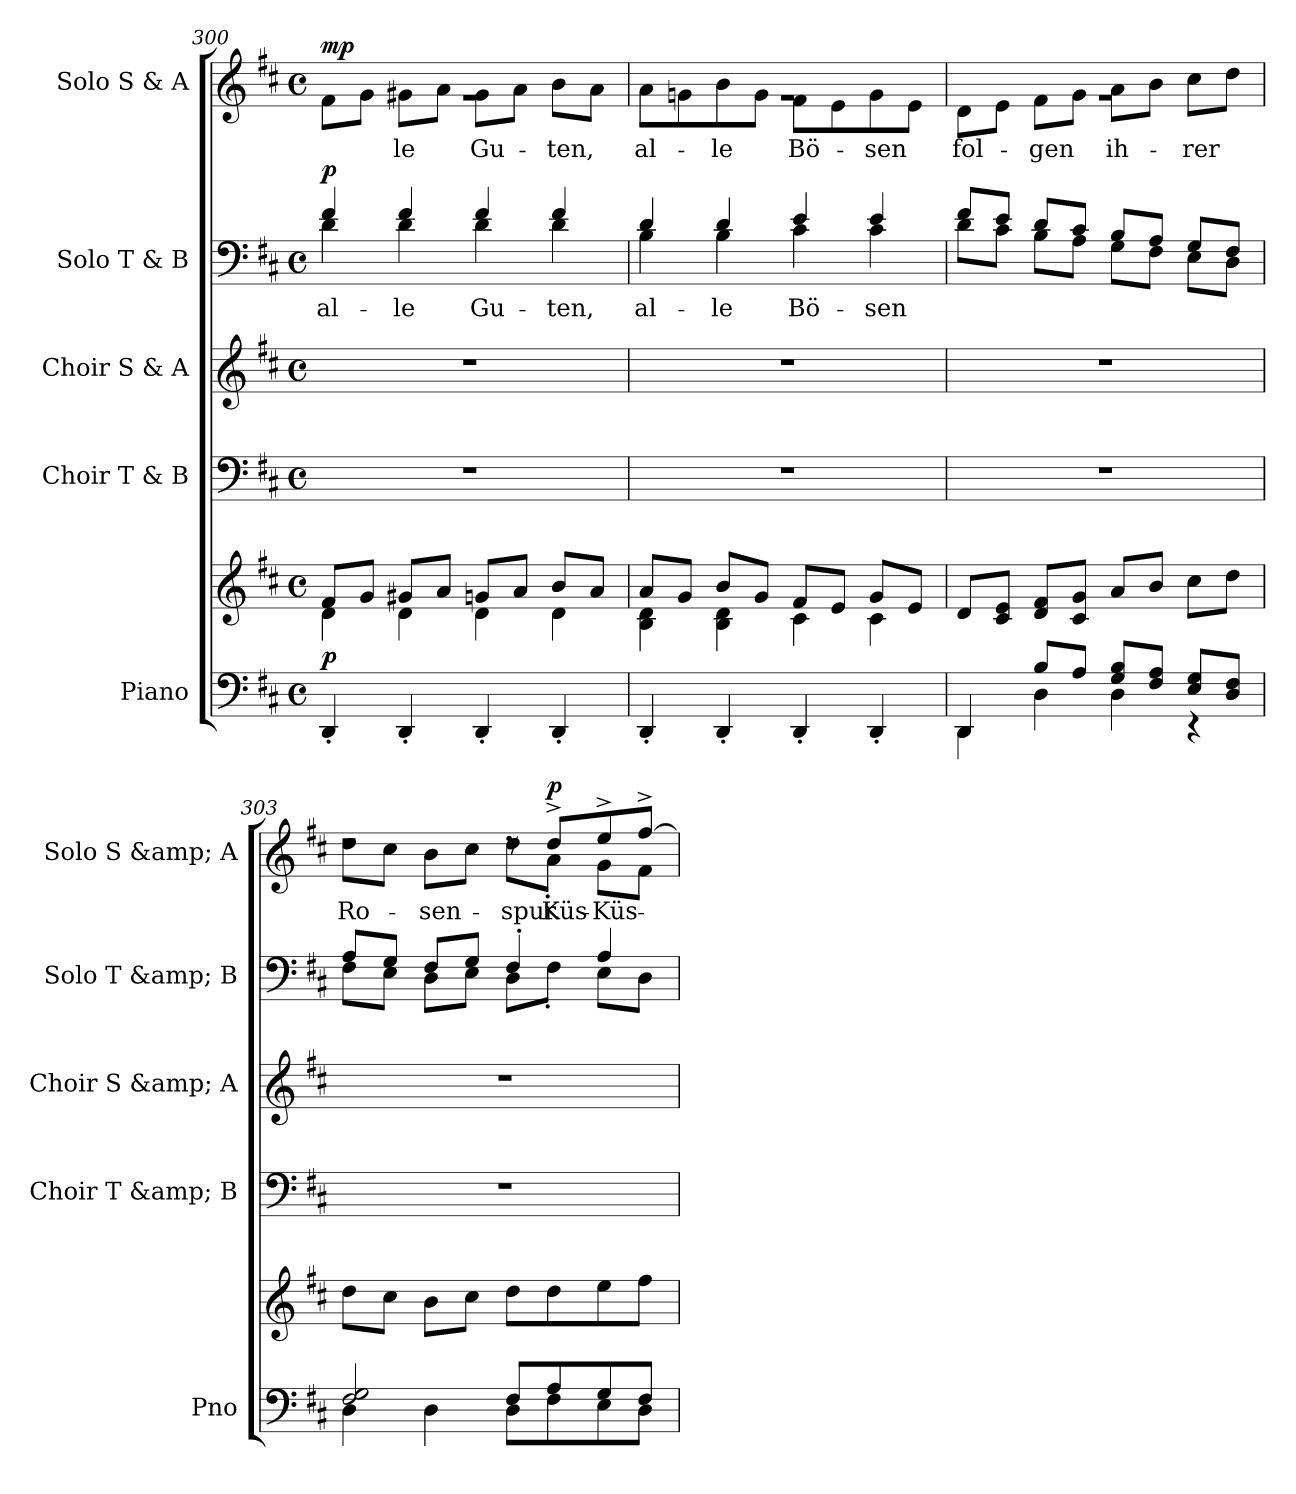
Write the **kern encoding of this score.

**kern	**kern	**dynam	**kern	**kern	**kern	**text	**dynam	**kern	**text	**dynam
*part5	*part5	*part5	*part4	*part3	*part2	*part2	*part2	*part1	*part1	*part1
*staff6	*staff5	*staff5/6	*staff4	*staff3	*staff2	*staff2	*staff2	*staff1	*staff1	*staff1
*I"Piano	*	*	*I"Choir T &amp; B	*I"Choir S &amp; A	*I"Solo T &amp; B	*	*	*I"Solo S &amp; A	*	*
*I'Pno	*	*	*I'Choir T &amp; B	*I'Choir S &amp; A	*I'Solo T &amp; B	*	*	*I'Solo S &amp; A	*	*
!!LO:LB:g=z
*clefF4	*clefG2	*	*clefF4	*clefG2	*clefF4	*	*	*clefG2	*	*
*k[f#c#]	*k[f#c#]	*	*k[f#c#]	*k[f#c#]	*k[f#c#]	*	*	*k[f#c#]	*	*
*M4/4	*M4/4	*	*M4/4	*M4/4	*M4/4	*	*	*M4/4	*	*
*met(c)	*met(c)	*	*met(c)	*met(c)	*met(c)	*	*	*met(c)	*	*
=300	=300	=300	=300	=300	=300	=300	=300	=300	=300	=300
*	*^	*	*	*	*^	*	*	*	*	*
!	!	!	!LO:DY:a=2	!	!	!	!	!LO:LY:b	!LO:DY:a	!	!	!LO:DY:a
*	*	*	*	*	*	*	*	*	*	*^	*	*
4DD'/	8f#/L	4d\	p	1r	1r	4f#/	4d\	al-	p	1rg	8f#\L	.	mp
.	8g/J	.	.	.	.	.	.	.	.	.	8g\J	.	.
!	!	!	!	!	!	!	!	!LO:LY:b	!	!	!	!LO:LY:b	!
4DD'/	8g#X/L	4d\	.	.	.	4f#/	4d\	-le	.	.	8g#X\L	-le	.
.	8a/J	.	.	.	.	.	.	.	.	.	8a\J	.	.
!	!	!	!	!	!	!	!	!LO:LY:b	!	!	!	!LO:LY:b	!
4DD'/	8gn/L	4d\	.	.	.	4f#/	4d\	Gu-	.	.	8g#\L	Gu-	.
.	8a/J	.	.	.	.	.	.	.	.	.	8a\J	.	.
!	!	!	!	!	!	!	!	!LO:LY:b	!	!	!	!LO:LY:b	!
4DD'/	8b/L	4d\	.	.	.	4f#/	4d\	-ten,	.	.	8b\L	-ten,	.
.	8a/J	.	.	.	.	.	.	.	.	.	8a\J	.	.
=301	=301	=301	=301	=301	=301	=301	=301	=301	=301	=301	=301	=301	=301
!	!	!	!	!	!	!	!	!LO:LY:b	!	!	!	!LO:LY:b	!
4DD'/	8a/L	4B\ 4d\	.	1r	1r	4d/	4B\	al-	.	1rg	8a\L	al-	.
.	8g/J	.	.	.	.	.	.	.	.	.	8gn\	.	.
!	!	!	!	!	!	!	!	!LO:LY:b	!	!	!	!LO:LY:b	!
4DD'/	8b/L	4B\ 4d\	.	.	.	4d/	4B\	-le	.	.	8b\	-le	.
.	8g/J	.	.	.	.	.	.	.	.	.	8g\J	.	.
!	!	!	!	!	!	!	!	!LO:LY:b	!	!	!	!LO:LY:b	!
4DD'/	8f#/L	4c#\	.	.	.	4e/	4c#\	Bö-	.	.	8f#\L	Bö-	.
.	8e/J	.	.	.	.	.	.	.	.	.	8e\	.	.
!	!	!	!	!	!	!	!	!LO:LY:b	!	!	!	!LO:LY:b	!
4DD'/	8g/L	4c#\	.	.	.	4e/	4c#\	-sen	.	.	8g\	-sen	.
.	8e/J	.	.	.	.	.	.	.	.	.	8e\J	.	.
*	*v	*v	*	*	*	*	*	*	*	*	*	*	*
=302	=302	=302	=302	=302	=302	=302	=302	=302	=302	=302	=302	=302
*^	*	*	*	*	*	*	*	*	*	*	*	*
!	!	!	!	!	!	!	!	!	!	!	!	!LO:LY:b	!
4DD/	4DD\	8d/L	.	1r	1r	8f#/L	8d\L	.	.	1rg	8d\L	fol-	.
.	.	8c#/ 8e/J	.	.	.	8e/J	8c#\J	.	.	.	8e\J	.	.
!	!	!	!	!	!	!	!	!	!	!	!	!LO:LY:b	!
8B/L	4D\	8d/ 8f#/L	.	.	.	8d/L	8B\L	.	.	.	8f#\L	-gen	.
8A/J	.	8c#/ 8g/J	.	.	.	8c#/J	8A\J	.	.	.	8g\J	.	.
!	!	!	!	!	!	!	!	!	!	!	!	!LO:LY:b	!
8G/ 8B/L	4D\	8a/L	.	.	.	8B/L	8G\L	.	.	.	8a\L	ih-	.
8F#/ 8A/J	.	8b/J	.	.	.	8A/J	8F#\J	.	.	.	8b\J	.	.
!	!	!	!	!	!	!	!	!	!	!	!	!LO:LY:b	!
8E/ 8G/L	4r	8cc#\L	.	.	.	8G/L	8E\L	.	.	.	8cc#\L	-rer	.
8D/ 8F#/J	.	8dd\J	.	.	.	8F#/J	8D\J	.	.	.	8dd\J	.	.
=303	=303	=303	=303	=303	=303	=303	=303	=303	=303	=303	=303	=303	=303
!	!	!	!	!	!	!	!	!	!	!	!	!LO:LY:b	!
2F#/ 2G/	4D\	8dd\L	.	1r	1r	8A/L	8F#\L	.	.	2rdd	8dd\L	Ro-	.
.	.	8cc#\J	.	.	.	8G/J	8E\J	.	.	.	8cc#\J	.	.
!	!	!	!	!	!	!	!	!	!	!	!	!LO:LY:b	!
.	4D\	8b\L	.	.	.	8F#/L	8D\L	.	.	.	8b\L	-sen-	.
.	.	8cc#\J	.	.	.	8G/J	8E\J	.	.	.	8cc#\J	.	.
!	!	!	!	!	!	!	!	!	!	!	!	!LO:LY:b	!
8F#/L	8D\L	8dd\L	.	.	.	4F#'/	8D\L	.	.	8rdd	8dd\L	-spur.	.
!	!	!	!	!	!	!	!	!	!	!	!	!LO:LY:a	!LO:DY:a
8A/	8F#\	8dd\	.	.	.	.	8F#'\J	.	.	8dd^/L	8a'\J	Küs-	p
!	!	!	!	!	!	!	!	!	!	!	!	!LO:LY:b	!
8G/	8E\	8ee\	.	.	.	4A/	8E\L	.	.	8ee^/	8g\L	Küs-	.
8F#/J	8D\J	8ff#\J	.	.	.	.	8D\J	.	.	[8ff#^/J	8f#\J	.	.
*	*	*	*	*	*	*v	*v	*	*	*	*	*	*
*v	*v	*	*	*	*	*	*	*	*v	*v	*	*
=	=	=	=	=	=	=	=	=	=	=
*-	*-	*-	*-	*-	*-	*-	*-	*-	*-	*-
